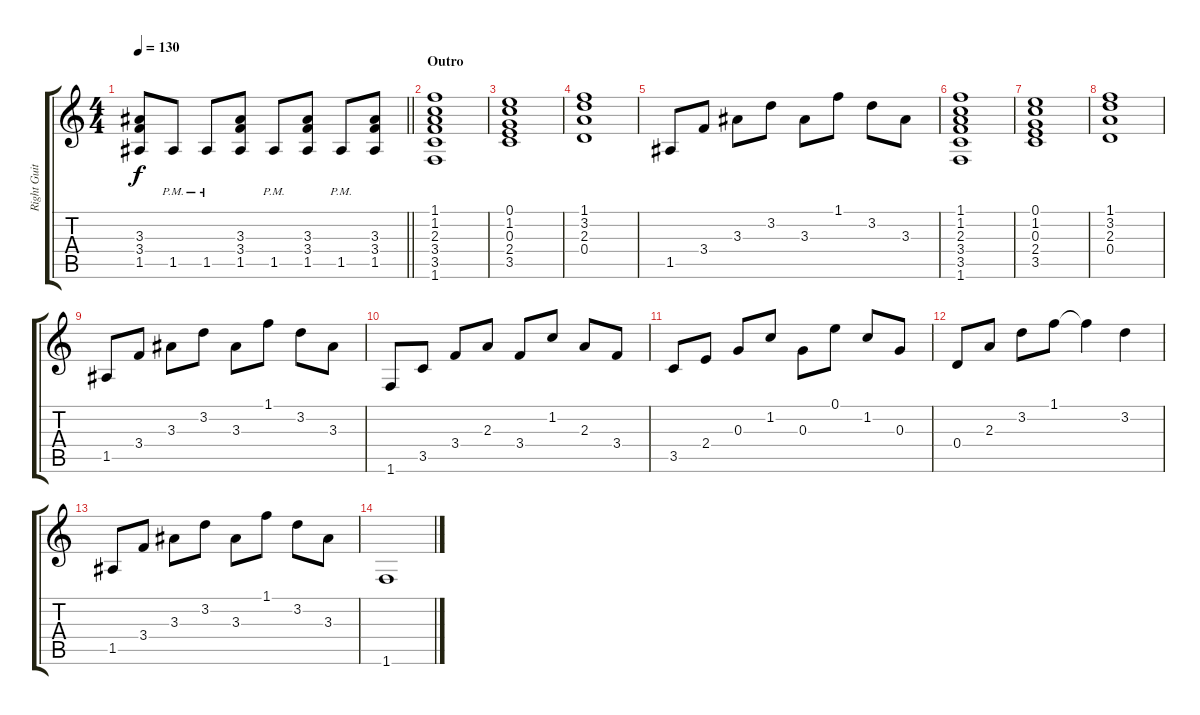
\track ("Right Guitar" "Right Guit") {instrument overdrivenguitar}
\staff {score tabs}
\tuning (E4 B3 G3 D3 A2 E2) {hide}
\ts (4 4)
\tempo 130
\clef g2
\barLineRight lightlight
\ks c
(3.3 3.4 1.5).8{dy f} 1.5{pm}.8 1.5{pm}.8 (3.3 3.4 1.5).8 1.5{pm}.8 (3.3 3.4 1.5).8 1.5{pm}.8 (3.3 3.4 1.5).8 |
\section ("" "Outro")
(1.1 1.2 2.3 3.4 3.5 1.6).1{instrument acousticguitarnylon} |
(0.1 1.2 0.3 2.4 3.5).1 |
(1.1 3.2 2.3 0.4).1 |
1.5.8 3.4.8 3.3.8 3.2.8 3.3.8 1.1.8 3.2.8 3.3.8 |
(1.1 1.2 2.3 3.4 3.5 1.6).1 |
(0.1 1.2 0.3 2.4 3.5).1 |
(1.1 3.2 2.3 0.4).1 |
1.5.8 3.4.8 3.3.8 3.2.8 3.3.8 1.1.8 3.2.8 3.3.8 |
1.6.8 3.5.8 3.4.8 2.3.8 3.4.8 1.2.8 2.3.8 3.4.8 |
3.5.8 2.4.8 0.3.8 1.2.8 0.3.8 0.1.8 1.2.8 0.3.8 |
0.4.8 2.3.8 3.2.8 1.1.8 1.1{t}.4 3.2.4 |
1.5.8 3.4.8 3.3.8 3.2.8 3.3.8 1.1.8 3.2.8 3.3.8 |
1.6.1
